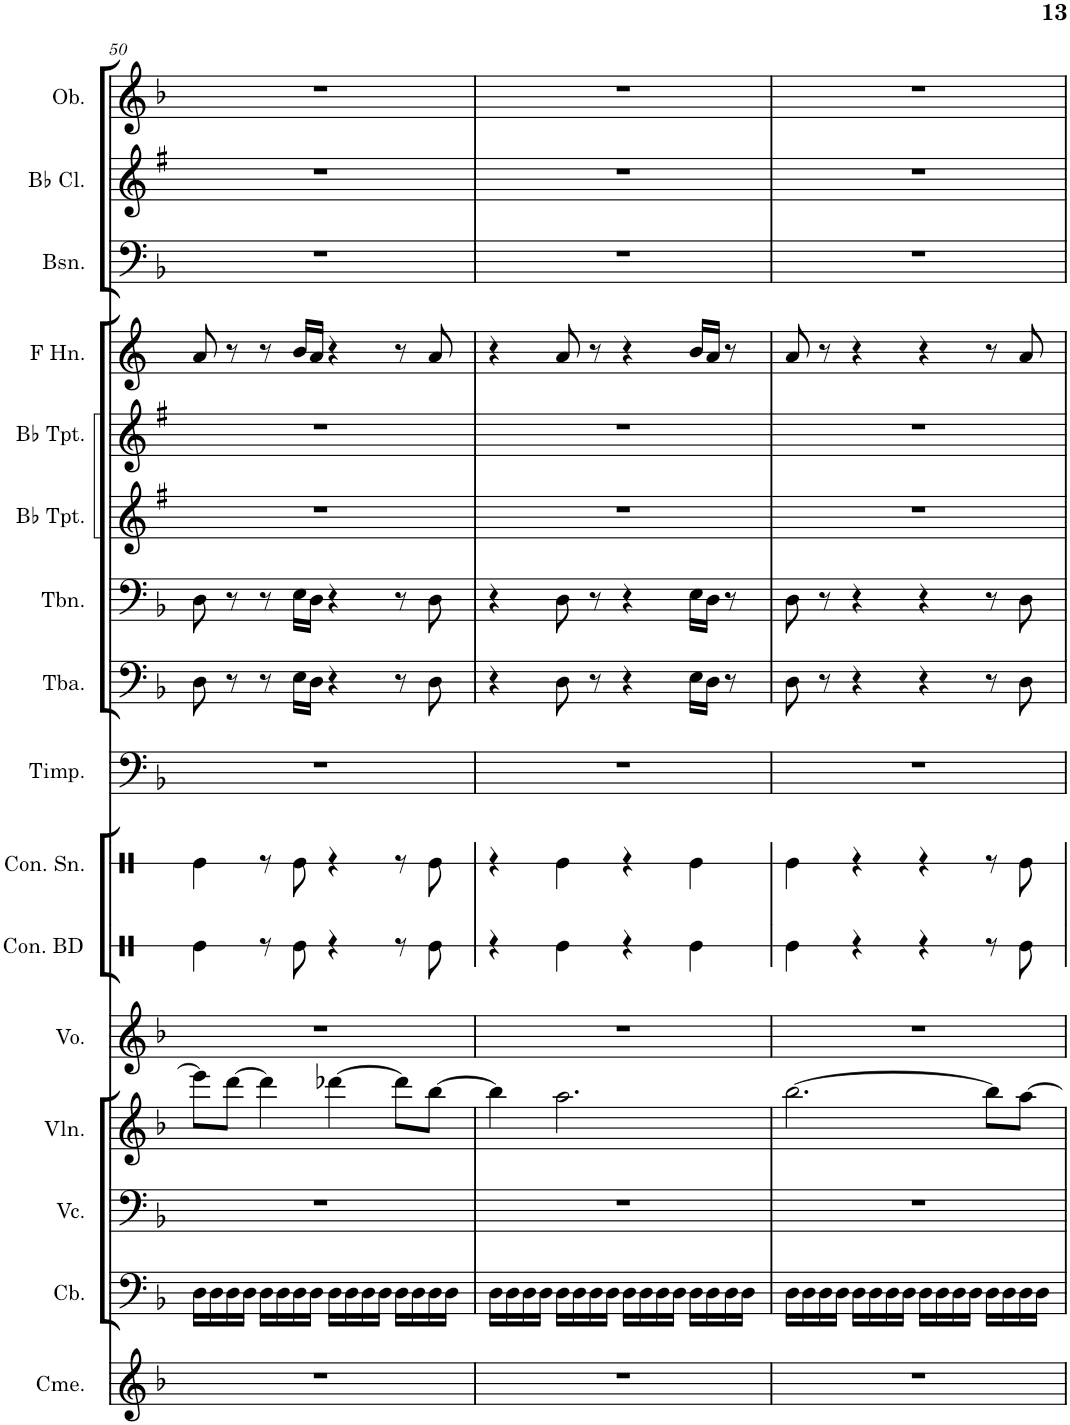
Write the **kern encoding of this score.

**kern	**kern	**kern	**kern	**kern	**kern	**kern	**kern	**kern	**kern	**kern	**kern	**kern	**kern	**kern	**kern
*part16	*part15	*part14	*part13	*part12	*part11	*part10	*part9	*part8	*part7	*part6	*part5	*part4	*part3	*part2	*part1
*staff16	*staff15	*staff14	*staff13	*staff12	*staff11	*staff10	*staff9	*staff8	*staff7	*staff6	*staff5	*staff4	*staff3	*staff2	*staff1
*I"Chimes	*I"Contrabass	*I"Violoncello	*I"Violin	*I"Voice	*I"Concert Bass Drum	*I"Concert Snare Drum	*I"Timpani	*I"Tuba	*I"Trombone	*I"Bb Trumpet	*I"Bb Trumpet	*I"Horn in F	*I"Bassoon	*I"Bb Clarinet	*I"Oboe
*I'Cme.	*I'Cb.	*I'Vc.	*I'Vln.	*I'Vo.	*I'Con. BD	*I'Con. Sn.	*I'Timp.	*I'Tba.	*I'Tbn.	*I'Bb Tpt.	*I'Bb Tpt.	*	*I'Bsn.	*I'Bb Cl.	*I'Ob.
!!LO:PB:g=z
*clefG2	*clefF4	*clefF4	*clefG2	*clefG2	*clefX	*clefX	*clefF4	*clefF4	*clefF4	*clefG2	*clefG2	*clefG2	*clefF4	*clefG2	*clefG2
*	*Trd7c12	*	*	*	*	*	*	*	*	*Trd1c2	*Trd1c2	*Trd4c7	*	*Trd1c2	*
*k[b-]	*k[b-]	*k[b-]	*k[b-]	*k[b-]	*k[]	*k[]	*k[b-]	*k[b-]	*k[b-]	*k[f#]	*k[f#]	*k[]	*k[b-]	*k[f#]	*k[b-]
*M4/4	*M4/4	*M4/4	*M4/4	*M4/4	*M4/4	*M4/4	*M4/4	*M4/4	*M4/4	*M4/4	*M4/4	*M4/4	*M4/4	*M4/4	*M4/4
=50	=50	=50	=50	=50	=50	=50	=50	=50	=50	=50	=50	=50	=50	=50	=50
1r	16D\LL	1r	8eee-\L]	1r	4Re\	4Re\	1r	8D\	8D\	1r	1r	8a/	1r	1r	1r
.	16D\	.	.	.	.	.	.	.	.	.	.	.	.	.	.
.	16D\	.	[8ddd\J	.	.	.	.	8r	8r	.	.	8r	.	.	.
.	16D\JJ	.	.	.	.	.	.	.	.	.	.	.	.	.	.
.	16D\LL	.	4ddd\]	.	8r	8r	.	8r	8r	.	.	8r	.	.	.
.	16D\	.	.	.	.	.	.	.	.	.	.	.	.	.	.
.	16D\	.	.	.	8Re\	8Re\	.	16E\LL	16E\LL	.	.	16b/LL	.	.	.
.	16D\JJ	.	.	.	.	.	.	16D\JJ	16D\JJ	.	.	16a/JJ	.	.	.
.	16D\LL	.	[4ddd-X\	.	4r	4r	.	4r	4r	.	.	4r	.	.	.
.	16D\	.	.	.	.	.	.	.	.	.	.	.	.	.	.
.	16D\	.	.	.	.	.	.	.	.	.	.	.	.	.	.
.	16D\JJ	.	.	.	.	.	.	.	.	.	.	.	.	.	.
.	16D\LL	.	8ddd-\L]	.	8r	8r	.	8r	8r	.	.	8r	.	.	.
.	16D\	.	.	.	.	.	.	.	.	.	.	.	.	.	.
.	16D\	.	[8bb-\J	.	8Re\	8Re\	.	8D\	8D\	.	.	8a/	.	.	.
.	16D\JJ	.	.	.	.	.	.	.	.	.	.	.	.	.	.
=51	=51	=51	=51	=51	=51	=51	=51	=51	=51	=51	=51	=51	=51	=51	=51
1r	16D\LL	1r	4bb-\]	1r	4r	4r	1r	4r	4r	1r	1r	4r	1r	1r	1r
.	16D\	.	.	.	.	.	.	.	.	.	.	.	.	.	.
.	16D\	.	.	.	.	.	.	.	.	.	.	.	.	.	.
.	16D\JJ	.	.	.	.	.	.	.	.	.	.	.	.	.	.
.	16D\LL	.	2.aa\	.	4Re\	4Re\	.	8D\	8D\	.	.	8a/	.	.	.
.	16D\	.	.	.	.	.	.	.	.	.	.	.	.	.	.
.	16D\	.	.	.	.	.	.	8r	8r	.	.	8r	.	.	.
.	16D\JJ	.	.	.	.	.	.	.	.	.	.	.	.	.	.
.	16D\LL	.	.	.	4r	4r	.	4r	4r	.	.	4r	.	.	.
.	16D\	.	.	.	.	.	.	.	.	.	.	.	.	.	.
.	16D\	.	.	.	.	.	.	.	.	.	.	.	.	.	.
.	16D\JJ	.	.	.	.	.	.	.	.	.	.	.	.	.	.
.	16D\LL	.	.	.	4Re\	4Re\	.	16E\LL	16E\LL	.	.	16b/LL	.	.	.
.	16D\	.	.	.	.	.	.	16D\JJ	16D\JJ	.	.	16a/JJ	.	.	.
.	16D\	.	.	.	.	.	.	8r	8r	.	.	8r	.	.	.
.	16D\JJ	.	.	.	.	.	.	.	.	.	.	.	.	.	.
=52	=52	=52	=52	=52	=52	=52	=52	=52	=52	=52	=52	=52	=52	=52	=52
1r	16D\LL	1r	[2.bb-\	1r	4Re\	4Re\	1r	8D\	8D\	1r	1r	8a/	1r	1r	1r
.	16D\	.	.	.	.	.	.	.	.	.	.	.	.	.	.
.	16D\	.	.	.	.	.	.	8r	8r	.	.	8r	.	.	.
.	16D\JJ	.	.	.	.	.	.	.	.	.	.	.	.	.	.
.	16D\LL	.	.	.	4r	4r	.	4r	4r	.	.	4r	.	.	.
.	16D\	.	.	.	.	.	.	.	.	.	.	.	.	.	.
.	16D\	.	.	.	.	.	.	.	.	.	.	.	.	.	.
.	16D\JJ	.	.	.	.	.	.	.	.	.	.	.	.	.	.
.	16D\LL	.	.	.	4r	4r	.	4r	4r	.	.	4r	.	.	.
.	16D\	.	.	.	.	.	.	.	.	.	.	.	.	.	.
.	16D\	.	.	.	.	.	.	.	.	.	.	.	.	.	.
.	16D\JJ	.	.	.	.	.	.	.	.	.	.	.	.	.	.
.	16D\LL	.	8bb-\L]	.	8r	8r	.	8r	8r	.	.	8r	.	.	.
.	16D\	.	.	.	.	.	.	.	.	.	.	.	.	.	.
.	16D\	.	[8aa\J	.	8Re\	8Re\	.	8D\	8D\	.	.	8a/	.	.	.
.	16D\JJ	.	.	.	.	.	.	.	.	.	.	.	.	.	.
=	=	=	=	=	=	=	=	=	=	=	=	=	=	=	=
*-	*-	*-	*-	*-	*-	*-	*-	*-	*-	*-	*-	*-	*-	*-	*-
